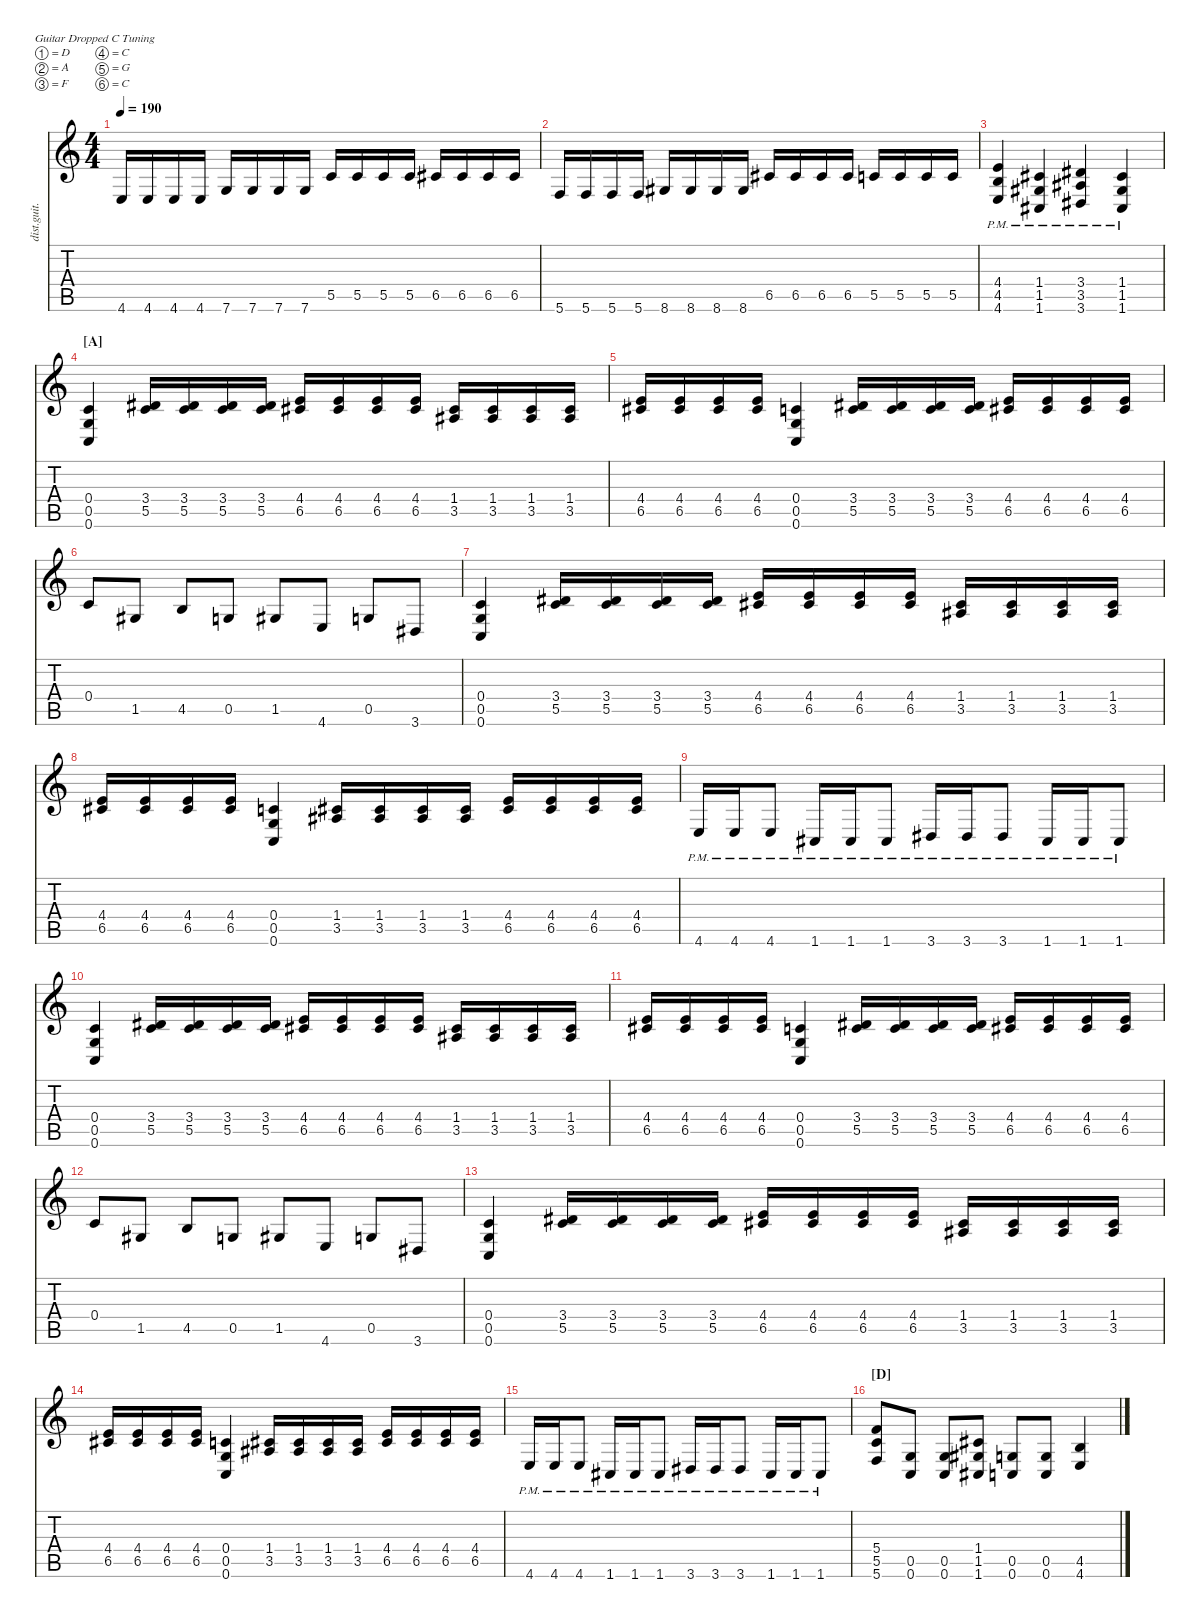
\defaultSystemsLayout 4
\hideDynamics
\bracketExtendMode nobrackets
\otherSystemsTrackNameOrientation horizontal
\track ("Distortion Guitar" "dist.guit.") {instrument distortionguitar}
\staff {score tabs}
\tuning (D4 A3 F3 C3 G2 C2)
\ts (4 4)
\tempo 190
\clef g2
\ks c
4.6.16{dy mf beam Up} 4.6.16{beam Up} 4.6.16{beam Up} 4.6.16{beam Up} 7.6.16{beam Up} 7.6.16{beam Up} 7.6.16{beam Up} 7.6.16{beam Up} 5.5.16{beam Up} 5.5.16{beam Up} 5.5.16{beam Up} 5.5.16{beam Up} 6.5{acc #}.16{beam Up} 6.5{acc #}.16{beam Up} 6.5{acc #}.16{beam Up} 6.5{acc #}.16{beam Up} |
5.6.16{beam Up} 5.6.16{beam Up} 5.6.16{beam Up} 5.6.16{beam Up} 8.6{acc #}.16{beam Up} 8.6{acc #}.16{beam Up} 8.6{acc #}.16{beam Up} 8.6{acc #}.16{beam Up} 6.5{acc #}.16{beam Up} 6.5{acc #}.16{beam Up} 6.5{acc #}.16{beam Up} 6.5{acc #}.16{beam Up} 5.5.16{beam Up} 5.5.16{beam Up} 5.5.16{beam Up} 5.5.16{beam Up} |
(4.6{pm} 4.5{pm} 4.4{pm}).4{beam Up} (1.6{pm acc #} 1.5{pm acc #} 1.4{pm acc #}).4{beam Up} (3.6{pm acc #} 3.5{pm acc #} 3.4{pm acc #}).4{beam Up} (1.4{pm acc #} 1.5{pm acc #} 1.6{pm acc #}).4{beam Up} |
\section ("A" "")
(0.6 0.5 0.4).4{beam Up} (5.5 3.4{acc #}).16{beam Up} (5.5 3.4{acc #}).16{beam Up} (5.5 3.4{acc #}).16{beam Up} (5.5 3.4{acc #}).16{beam Up} (6.5{acc #} 4.4).16{beam Up} (6.5{acc #} 4.4).16{beam Up} (6.5{acc #} 4.4).16{beam Up} (6.5{acc #} 4.4).16{beam Up} (3.5{acc #} 1.4{acc #}).16{beam Up} (3.5{acc #} 1.4{acc #}).16{beam Up} (3.5{acc #} 1.4{acc #}).16{beam Up} (3.5{acc #} 1.4{acc #}).16{beam Up} |
(6.5{acc #} 4.4).16{beam Up} (6.5{acc #} 4.4).16{beam Up} (6.5{acc #} 4.4).16{beam Up} (6.5{acc #} 4.4).16{beam Up} (0.6 0.5 0.4).4{beam Up} (5.5 3.4{acc #}).16{beam Up} (5.5 3.4{acc #}).16{beam Up} (5.5 3.4{acc #}).16{beam Up} (5.5 3.4{acc #}).16{beam Up} (6.5{acc #} 4.4).16{beam Up} (6.5{acc #} 4.4).16{beam Up} (6.5{acc #} 4.4).16{beam Up} (6.5{acc #} 4.4).16{beam Up} |
0.4.8{beam Up} 1.5{acc #}.8{beam Up} 4.5.8{beam Up} 0.5.8{beam Up} 1.5{acc #}.8{beam Up} 4.6.8{beam Up} 0.5.8{beam Up} 3.6{acc #}.8{beam Up} |
(0.6 0.5 0.4).4{beam Up} (5.5 3.4{acc #}).16{beam Up} (5.5 3.4{acc #}).16{beam Up} (5.5 3.4{acc #}).16{beam Up} (5.5 3.4{acc #}).16{beam Up} (6.5{acc #} 4.4).16{beam Up} (6.5{acc #} 4.4).16{beam Up} (6.5{acc #} 4.4).16{beam Up} (6.5{acc #} 4.4).16{beam Up} (3.5{acc #} 1.4{acc #}).16{beam Up} (3.5{acc #} 1.4{acc #}).16{beam Up} (3.5{acc #} 1.4{acc #}).16{beam Up} (3.5{acc #} 1.4{acc #}).16{beam Up} |
(6.5{acc #} 4.4).16{beam Up} (6.5{acc #} 4.4).16{beam Up} (6.5{acc #} 4.4).16{beam Up} (6.5{acc #} 4.4).16{beam Up} (0.6 0.5 0.4).4{beam Up} (3.5{acc #} 1.4{acc #}).16{beam Up} (3.5{acc #} 1.4{acc #}).16{beam Up} (3.5{acc #} 1.4{acc #}).16{beam Up} (3.5{acc #} 1.4{acc #}).16{beam Up} (6.5{acc #} 4.4).16{beam Up} (6.5{acc #} 4.4).16{beam Up} (6.5{acc #} 4.4).16{beam Up} (6.5{acc #} 4.4).16{beam Up} |
4.6{pm}.16{beam Up} 4.6{pm}.16{beam Up} 4.6{pm}.8{beam Up} 1.6{pm acc #}.16{beam Up} 1.6{pm acc #}.16{beam Up} 1.6{pm acc #}.8{beam Up} 3.6{pm acc #}.16{beam Up} 3.6{pm acc #}.16{beam Up} 3.6{pm acc #}.8{beam Up} 1.6{pm acc #}.16{beam Up} 1.6{pm acc #}.16{beam Up} 1.6{pm acc #}.8{beam Up} |
(0.6 0.5 0.4).4{beam Up} (5.5 3.4{acc #}).16{beam Up} (5.5 3.4{acc #}).16{beam Up} (5.5 3.4{acc #}).16{beam Up} (5.5 3.4{acc #}).16{beam Up} (6.5{acc #} 4.4).16{beam Up} (6.5{acc #} 4.4).16{beam Up} (6.5{acc #} 4.4).16{beam Up} (6.5{acc #} 4.4).16{beam Up} (3.5{acc #} 1.4{acc #}).16{beam Up} (3.5{acc #} 1.4{acc #}).16{beam Up} (3.5{acc #} 1.4{acc #}).16{beam Up} (3.5{acc #} 1.4{acc #}).16{beam Up} |
(6.5{acc #} 4.4).16{beam Up} (6.5{acc #} 4.4).16{beam Up} (6.5{acc #} 4.4).16{beam Up} (6.5{acc #} 4.4).16{beam Up} (0.6 0.5 0.4).4{beam Up} (5.5 3.4{acc #}).16{beam Up} (5.5 3.4{acc #}).16{beam Up} (5.5 3.4{acc #}).16{beam Up} (5.5 3.4{acc #}).16{beam Up} (6.5{acc #} 4.4).16{beam Up} (6.5{acc #} 4.4).16{beam Up} (6.5{acc #} 4.4).16{beam Up} (6.5{acc #} 4.4).16{beam Up} |
0.4.8{beam Up} 1.5{acc #}.8{beam Up} 4.5.8{beam Up} 0.5.8{beam Up} 1.5{acc #}.8{beam Up} 4.6.8{beam Up} 0.5.8{beam Up} 3.6{acc #}.8{beam Up} |
(0.6 0.5 0.4).4{beam Up} (5.5 3.4{acc #}).16{beam Up} (5.5 3.4{acc #}).16{beam Up} (5.5 3.4{acc #}).16{beam Up} (5.5 3.4{acc #}).16{beam Up} (6.5{acc #} 4.4).16{beam Up} (6.5{acc #} 4.4).16{beam Up} (6.5{acc #} 4.4).16{beam Up} (6.5{acc #} 4.4).16{beam Up} (3.5{acc #} 1.4{acc #}).16{beam Up} (3.5{acc #} 1.4{acc #}).16{beam Up} (3.5{acc #} 1.4{acc #}).16{beam Up} (3.5{acc #} 1.4{acc #}).16{beam Up} |
(6.5{acc #} 4.4).16{beam Up} (6.5{acc #} 4.4).16{beam Up} (6.5{acc #} 4.4).16{beam Up} (6.5{acc #} 4.4).16{beam Up} (0.6 0.5 0.4).4{beam Up} (3.5{acc #} 1.4{acc #}).16{beam Up} (3.5{acc #} 1.4{acc #}).16{beam Up} (3.5{acc #} 1.4{acc #}).16{beam Up} (3.5{acc #} 1.4{acc #}).16{beam Up} (6.5{acc #} 4.4).16{beam Up} (6.5{acc #} 4.4).16{beam Up} (6.5{acc #} 4.4).16{beam Up} (6.5{acc #} 4.4).16{beam Up} |
4.6{pm}.16{beam Up} 4.6{pm}.16{beam Up} 4.6{pm}.8{beam Up} 1.6{pm acc #}.16{beam Up} 1.6{pm acc #}.16{beam Up} 1.6{pm acc #}.8{beam Up} 3.6{pm acc #}.16{beam Up} 3.6{pm acc #}.16{beam Up} 3.6{pm acc #}.8{beam Up} 1.6{pm acc #}.16{beam Up} 1.6{pm acc #}.16{beam Up} 1.6{pm acc #}.8{beam Up} |
\section ("D" "")
(5.6 5.5 5.4).8{beam Up} (0.6 0.5).8{beam Up} (0.5 0.6).8{beam Up} (1.6{acc #} 1.5{acc #} 1.4{acc #}).8{beam Up} (0.6 0.5).8{beam Up} (0.6 0.5).8{beam Up} (4.5 4.6).4{beam Up}
